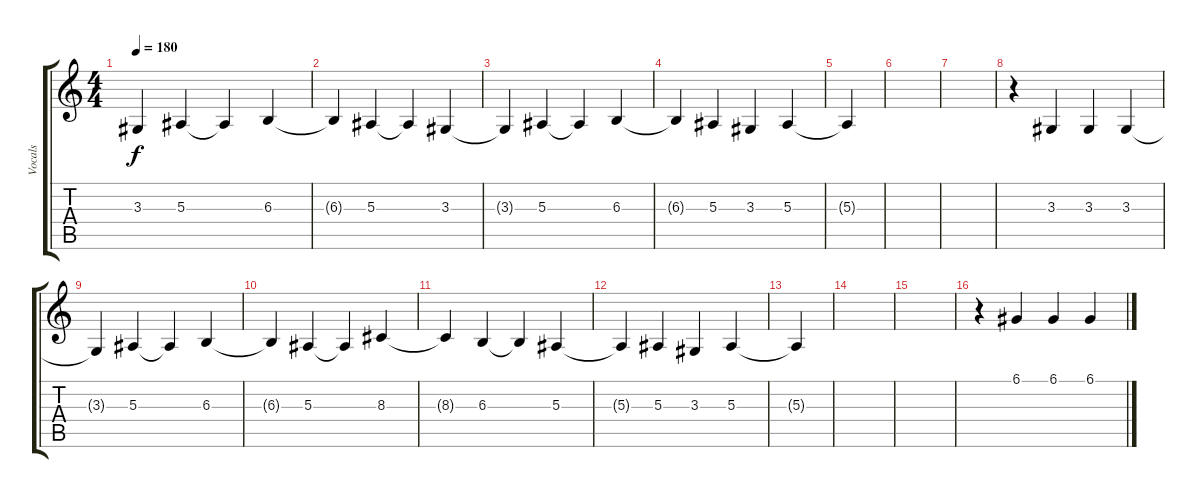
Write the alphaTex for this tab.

\track ("Vocals" "Vocals") {instrument flute}
\staff {score tabs}
\tuning (D4 A3 F3 C3 G2 C2) {hide}
\ts (4 4)
\tempo 180
\clef g2
\ks c
3.3{t}.4{dy f} 5.3.4 5.3{t}.4 6.3.4 |
6.3{t}.4 5.3.4 5.3{t}.4 3.3.4 |
3.3{t}.4 5.3.4 5.3{t}.4 6.3.4 |
6.3{t}.4 5.3.4 3.3.4 5.3.4 |
5.3{t}.4 |
|
|
r.4 3.3.4 3.3.4 3.3.4 |
3.3{t}.4 5.3.4 5.3{t}.4 6.3.4 |
6.3{t}.4 5.3.4 5.3{t}.4 8.3.4 |
8.3{t}.4 6.3.4 6.3{t}.4 5.3.4 |
5.3{t}.4 5.3.4 3.3.4 5.3.4 |
5.3{t}.4 |
|
|
r.4 6.1.4 6.1.4 6.1.4
